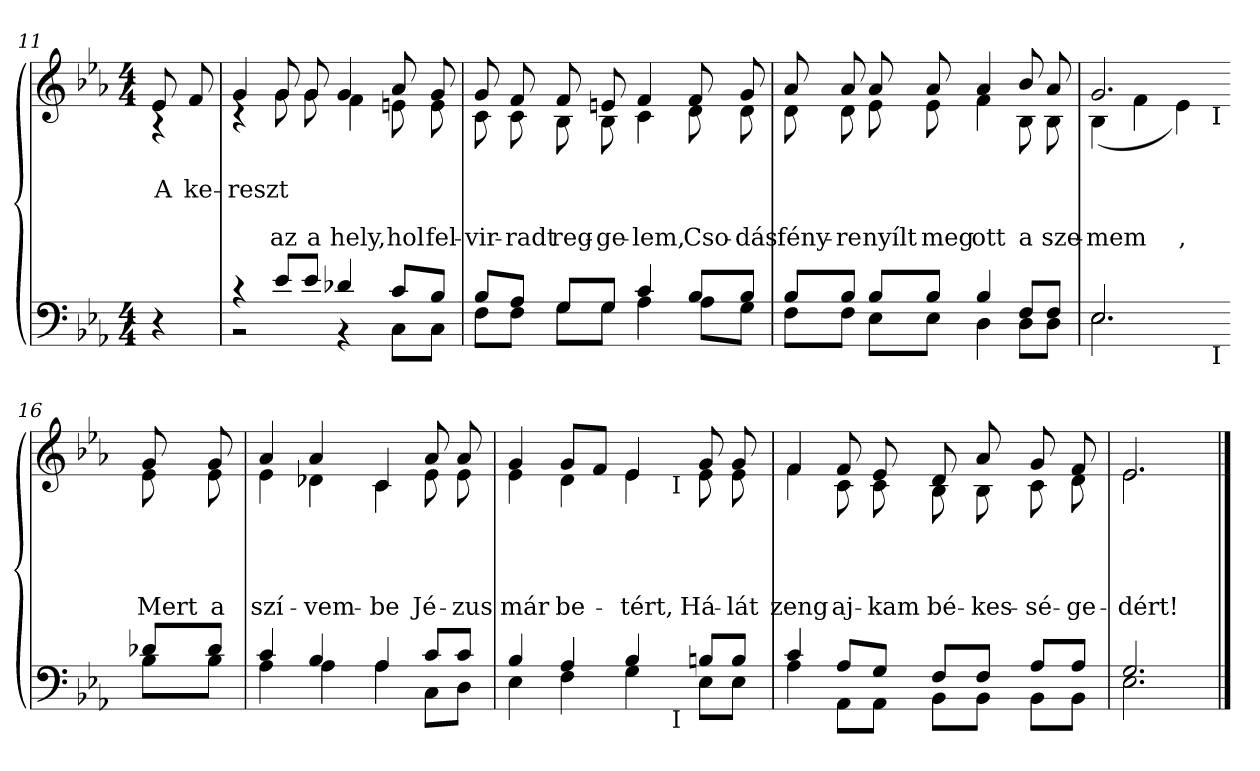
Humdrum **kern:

**kern	**kern	**text	**text	**text	**text
*part2	*part1	*part1	*part1	*part1	*part1
*staff2	*staff1	*staff1	*staff1	*staff1	*staff1
!!LO:LB:g=z
*clefF4	*clefG2	*	*	*	*
*k[b-e-a-]	*k[b-e-a-]	*	*	*	*
*E-:	*E-:	*	*	*	*
*M4/4	*M4/4	*	*	*	*
=11	=11	=11	=11	=11	=11
!	!	!	!LO:LY:b	!	!
*	*^	*	*	*	*
4r	8e-/	4rA	.	A	.	.
!	!	!	!	!LO:LY:b	!	!
.	8f/	.	.	ke-	.	.
=12	=12	=12	=12	=12	=12	=12
*^	*	*	*	*	*	*
!	!	!	!	!	!LO:LY:b	!	!
4rc	2rBB	4g/	4rc	.	-reszt	.	.
!	!	!	!	!	!	!	!LO:LY:b
8e-/L	.	8g/	8g\	.	.	.	az
!	!	!	!	!	!	!	!LO:LY:b
8e-/J	.	8g/	8g\	.	.	.	a
!	!	!	!	!	!	!	!LO:LY:b
4d-X/	4rBB	4g/	4f\	.	.	.	hely,
!	!	!	!	!	!	!	!LO:LY:b
8c/L	8C\L	8a-/	8en\	.	.	.	hol
!	!	!	!	!	!	!	!LO:LY:b
8B-/J	8C\J	8g/	8e\	.	.	.	fel-
=13	=13	=13	=13	=13	=13	=13	=13
!	!	!	!	!	!	!	!LO:LY:b
8B-/L	8F\L	8g/	8c\	.	.	.	-vir-
!	!	!	!	!	!	!	!LO:LY:b
8A-/J	8F\J	8f/	8c\	.	.	.	-radt
!	!	!	!	!	!	!	!LO:LY:b
8G/L	8G\L	8f/	8B-\	.	.	.	reg-
!	!	!	!	!	!	!	!LO:LY:b
8G/J	8G\J	8en/	8B-\	.	.	.	-ge-
!	!	!	!	!	!	!	!LO:LY:b
4c/	4A-\	4f/	4c\	.	.	.	-lem,
!	!	!	!	!	!	!	!LO:LY:b
8B-/L	8A-\L	8f/	8d\	.	.	.	Cso-
!	!	!	!	!	!	!	!LO:LY:b
8B-/J	8G\J	8g/	8d\	.	.	.	-dás
!!LO:LB:g=z	!!
=14	=14	=14	=14	=14	=14	=14	=14
!	!	!	!	!	!	!	!LO:LY:b
8B-/L	8F\L	8a-/	8d\	.	.	.	fény-
!	!	!	!	!	!	!	!LO:LY:b
8B-/J	8F\J	8a-/	8d\	.	.	.	-re
!	!	!	!	!	!	!	!LO:LY:b
8B-/L	8E-\L	8a-/	8e-\	.	.	.	nyílt
!	!	!	!	!	!	!	!LO:LY:b
8B-/J	8E-\J	8a-/	8e-\	.	.	.	meg
!	!	!	!	!	!	!	!LO:LY:b
4B-/	4D\	4a-/	4f\	.	.	.	ott
!	!	!	!	!	!	!	!LO:LY:b
8F/L	8D\L	8b-/	8B-\	.	.	.	a
!	!	!	!	!	!	!	!LO:LY:b
8F/J	8D\J	8a-/	8B-\	.	.	.	sze-
*	*	*v	*v	*	*	*	*
=15	=15	=15	=15	=15	=15	=15
*	*	*^	*	*	*	*
!	!	!	!	!	!	!	!LO:LY:b
*	*^	*	*^	*	*	*	*
2.E-/	2.E-\	2ryy	2.g/	(<4B-\	2ryy	.	.	.	-mem
.	.	.	.	4f\	.	.	.	.	.
!	!	!	!	!	!	!	!	!	!LO:LY:b
.	.	8.ryy	.	4e-\)	8.ryy	.	.	.	,
!	!	!	!	!	!LO:TX:b:t=I	!	!	!	!
!	!	!LO:TX:b:t=I	!	!	!	!	!	!	!
.	.	16ryy	.	.	16ryy	.	.	.	.
*	*v	*v	*	*	*	*	*	*	*
*	*	*v	*v	*v	*	*	*	*
=16-	=16-	=16-	=16-	=16-	=16-	=16-
*	*^	*^	*	*	*	*
*	*	*	*	*^	*	*	*	*
!	!	!	!	!	!	!	!	!	!LO:LY:b
*	*v	*v	*	*	*	*	*	*	*
*	*	*	*v	*v	*	*	*	*
8d-X/L	8B-\L	8g/	8e-\	.	.	.	Mert
!	!	!	!	!	!	!	!LO:LY:b
8d-/J	8B-\J	8g/	8e-\	.	.	.	a
=17	=17	=17	=17	=17	=17	=17	=17
!	!	!	!	!	!	!	!LO:LY:b
4c/	4A-\	4a-/	4e-\	.	.	.	szí-
!	!	!	!	!	!	!	!LO:LY:b
4B-/	4A-\	4a-/	4d-X\	.	.	.	-vem-
!	!	!	!	!	!	!	!LO:LY:b
4A-/	4A-\	4c/	4c\	.	.	.	-be
!	!	!	!	!	!	!	!LO:LY:b
8c/L	8C\L	8a-/	8e-\	.	.	.	Jé-
!	!	!	!	!	!	!	!LO:LY:b
8c/J	8D\J	8a-/	8e-\	.	.	.	-zus
*	*	*v	*v	*	*	*	*
!!LO:LB:g=z
=18	=18	=18	=18	=18	=18	=18
*	*	*^	*	*	*	*
!	!	!	!	!	!	!	!LO:LY:b
*	*^	*	*^	*	*	*	*
4B-/	4E-\	2ryy	4g/	4e-\	2ryy	.	.	.	már
!	!	!	!	!	!	!	!	!	!LO:LY:b
4A-/	4F\	.	8g/L	4d\	.	.	.	.	be-
.	.	.	8f/J	.	.	.	.	.	.
!	!	!	!	!	!	!	!	!	!LO:LY:b
4B-/	4G\	8ryy	4e-/	4e-\	8ryy	.	.	.	-tért,
.	.	32ryy	.	.	32ryy	.	.	.	.
!	!	!	!	!	!LO:TX:b:t=I	!	!	!	!
!	!	!LO:TX:b:t=I	!	!	!	!	!	!	!
.	.	4ryy	.	.	4ryy	.	.	.	.
!	!	!	!	!	!	!	!	!	!LO:LY:b
8Bn/L	8E-\L	.	8g/	8e-\	.	.	.	.	Há-
!	!	!	!	!	!	!	!	!	!LO:LY:b
8B/J	8E-\J	.	8g/	8e-\	.	.	.	.	-lát
.	.	16.ryy	.	.	16.ryy	.	.	.	.
*	*v	*v	*	*	*	*	*	*	*
*	*	*v	*v	*v	*	*	*	*
=19	=19	=19	=19	=19	=19	=19
*	*^	*^	*	*	*	*
*	*	*	*	*^	*	*	*	*
!	!	!	!	!	!	!	!	!	!LO:LY:b
*	*v	*v	*	*	*	*	*	*	*
*	*	*	*v	*v	*	*	*	*
4c/	4A-\	4f/	4f\	.	.	.	zeng
!	!	!	!	!	!	!	!LO:LY:b
8A-/L	8AA-\L	8f/	8c\	.	.	.	aj-
!	!	!	!	!	!	!	!LO:LY:b
8G/J	8AA-\J	8e-/	8c\	.	.	.	-kam
!	!	!	!	!	!	!	!LO:LY:b
8F/L	8BB-\L	8d/	8B-\	.	.	.	bé-
!	!	!	!	!	!	!	!LO:LY:b
8F/J	8BB-\J	8a-/	8B-\	.	.	.	-kes-
!	!	!	!	!	!	!	!LO:LY:b
8A-/L	8BB-\L	8g/	8c\	.	.	.	-sé-
!	!	!	!	!	!	!	!LO:LY:b
8A-/J	8BB-\J	8f/	8d\	.	.	.	-ge-
=20	=20	=20	=20	=20	=20	=20	=20
!	!	!	!	!	!	!	!LO:LY:b
2.G/	2.E-\	2.e-/	2.e-\	.	.	.	-dért!
*v	*v	*	*	*	*	*	*
*	*v	*v	*	*	*	*
==	==	==	==	==	==
*-	*-	*-	*-	*-	*-
